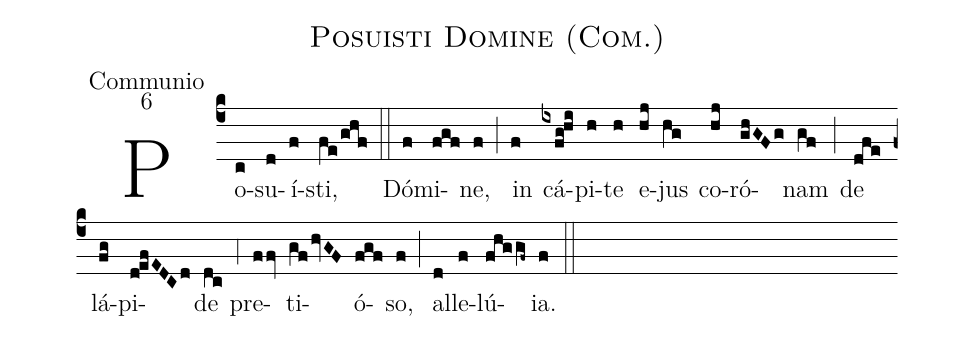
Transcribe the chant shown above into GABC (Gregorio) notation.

name:Posuisti Domine (Com.);
office-part:Communio;
mode:6;
%%
(c4) Po(c)su(d)í(f)sti,(fe/ghf) (::) Dó(f)mi(fgf)ne,(f) (;) in(f) cá(ixfg!hi)pi(h)te(h) e(hj)jus(hg) co(hj)ró(ghGFg)nam(gf) (;) de(dfe) lá(fg)pi(d!efEDCd)de(dc) (;4) pre(ffv)ti(gf/hvGF)ó(fgf)so,(f) (;) al(d)le(f)lú(fhggf~)ia.(f) (::)
